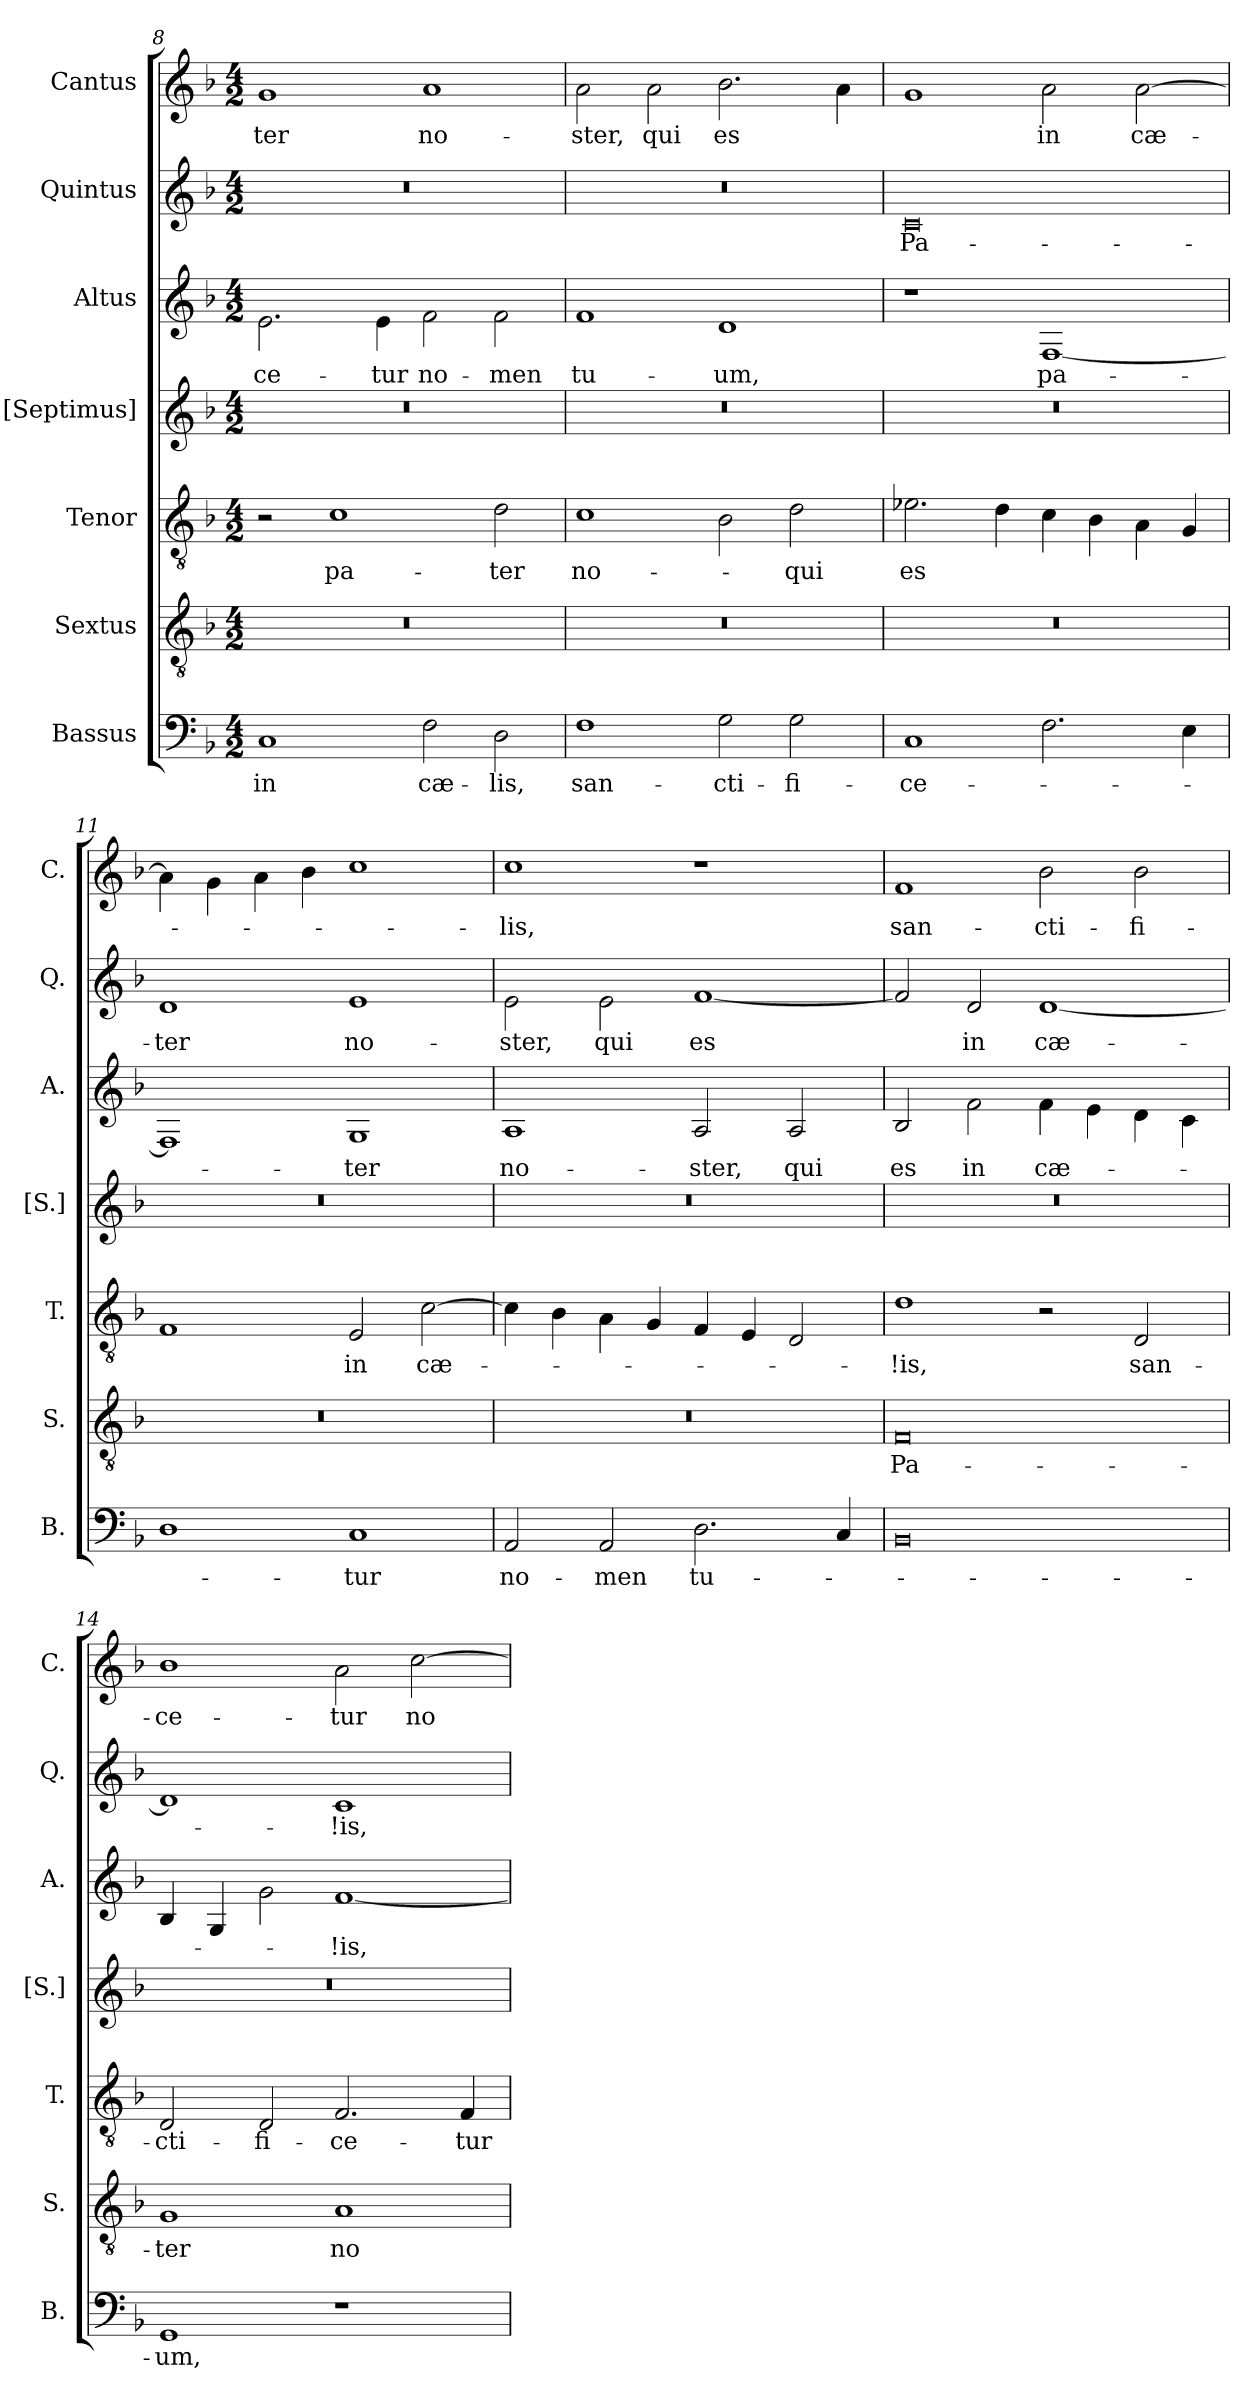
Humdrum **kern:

**kern	**text	**kern	**text	**kern	**text	**kern	**kern	**text	**kern	**text	**kern	**text
*part7	*part7	*part6	*part6	*part5	*part5	*part4	*part3	*part3	*part2	*part2	*part1	*part1
*staff7	*staff7	*staff6	*staff6	*staff5	*staff5	*staff4	*staff3	*staff3	*staff2	*staff2	*staff1	*staff1
*I"Bassus	*	*I"Sextus	*	*I"Tenor	*	*I"[Septimus]	*I"Altus	*	*I"Quintus	*	*I"Cantus	*
*I'B.	*	*I'S.	*	*I'T.	*	*I'[S.]	*I'A.	*	*I'Q.	*	*I'C.	*
!!LO:PB:g=z
*clefF4	*	*clefGv2	*	*clefGv2	*	*clefG2	*clefG2	*	*clefG2	*	*clefG2	*
*k[b-]	*	*k[b-]	*	*k[b-]	*	*k[b-]	*k[b-]	*	*k[b-]	*	*k[b-]	*
*M4/2	*	*M4/2	*	*M4/2	*	*M4/2	*M4/2	*	*M4/2	*	*M4/2	*
=8	=8	=8	=8	=8	=8	=8	=8	=8	=8	=8	=8	=8
1C	in	0r	.	2r	.	0r	2.e\	-ce-	0r	.	1g	-ter
.	.	.	.	1c	pa-	.	.	.	.	.	.	.
.	.	.	.	.	.	.	4e\	-tur	.	.	.	.
2F\	cæ-	.	.	.	.	.	2f\	no-	.	.	1a	no-
2D\	-lis,	.	.	2d\	-ter	.	2f\	-men	.	.	.	.
=9	=9	=9	=9	=9	=9	=9	=9	=9	=9	=9	=9	=9
1F	san-	0r	.	1c	no-	0r	1f	tu-	0r	.	2a\	-ster,
.	.	.	.	.	.	.	.	.	.	.	2a\	qui
2G\	-cti-	.	.	2B-\	.	.	1d	-um,	.	.	2.b-\	es
2G\	-fi-	.	.	2d\	-qui	.	.	.	.	.	.	.
.	.	.	.	.	.	.	.	.	.	.	4a\	.
=10	=10	=10	=10	=10	=10	=10	=10	=10	=10	=10	=10	=10
1C	-ce-	0r	.	2.e-X\	es	0r	1r	.	0c	Pa-	1g	.
.	.	.	.	4d\	.	.	.	.	.	.	.	.
2.F\	.	.	.	4c\	.	.	[1F	pa-	.	.	2a\	in
.	.	.	.	4B-\	.	.	.	.	.	.	.	.
.	.	.	.	4A\	.	.	.	.	.	.	[2a\	cæ-
4E\	.	.	.	4G/	.	.	.	.	.	.	.	.
=11	=11	=11	=11	=11	=11	=11	=11	=11	=11	=11	=11	=11
1D	.	0r	.	1F	.	0r	1F]	.	1d	-ter	4a\]	.
.	.	.	.	.	.	.	.	.	.	.	4g\	.
.	.	.	.	.	.	.	.	.	.	.	4a\	.
.	.	.	.	.	.	.	.	.	.	.	4b-\	.
1C	-tur	.	.	2E/	in	.	1G	-ter	1e	no-	1cc	.
.	.	.	.	[2c\	cæ-	.	.	.	.	.	.	.
=12	=12	=12	=12	=12	=12	=12	=12	=12	=12	=12	=12	=12
2AA/	no-	0r	.	4c\]	.	0r	1A	no-	2e\	ster,	1cc	-lis,
.	.	.	.	4B-\	.	.	.	.	.	.	.	.
2AA/	-men	.	.	4A\	.	.	.	.	2e\	-qui	.	.
.	.	.	.	4G/	.	.	.	.	.	.	.	.
2.D\	tu-	.	.	4F/	.	.	2A/	-ster,	[1f	es	1r	.
.	.	.	.	4E/	.	.	.	.	.	.	.	.
.	.	.	.	2D/	.	.	2A/	qui	.	.	.	.
4C/	.	.	.	.	.	.	.	.	.	.	.	.
!!LO:LB:g=z
=13	=13	=13	=13	=13	=13	=13	=13	=13	=13	=13	=13	=13
0BB-	.	0F	Pa-	1d	-!is,	0r	2B-/	es	2f/]	.	1f	san-
.	.	.	.	.	.	.	2f\	in	2d/	in	.	.
.	.	.	.	2r	.	.	4f\	cæ-	[1d	cæ-	2b-\	-cti-
.	.	.	.	.	.	.	4e\	.	.	.	.	.
.	.	.	.	2D/	san-	.	4d\	.	.	.	2b-\	-fi-
.	.	.	.	.	.	.	4c\	.	.	.	.	.
=14	=14	=14	=14	=14	=14	=14	=14	=14	=14	=14	=14	=14
1GG	-um,	1G	-ter	2D/	-cti-	0r	4B-/	.	1d]	.	1b-	-ce-
.	.	.	.	.	.	.	4G/	.	.	.	.	.
.	.	.	.	2D/	-fi-	.	2g\	.	.	.	.	.
1r	.	1A	no-	2.F/	-ce-	.	[1f	-!is,	1c	-!is,	2a\	-tur
.	.	.	.	.	.	.	.	.	.	.	[2cc\	no-
.	.	.	.	4F/	-tur	.	.	.	.	.	.	.
=	=	=	=	=	=	=	=	=	=	=	=	=
*-	*-	*-	*-	*-	*-	*-	*-	*-	*-	*-	*-	*-
